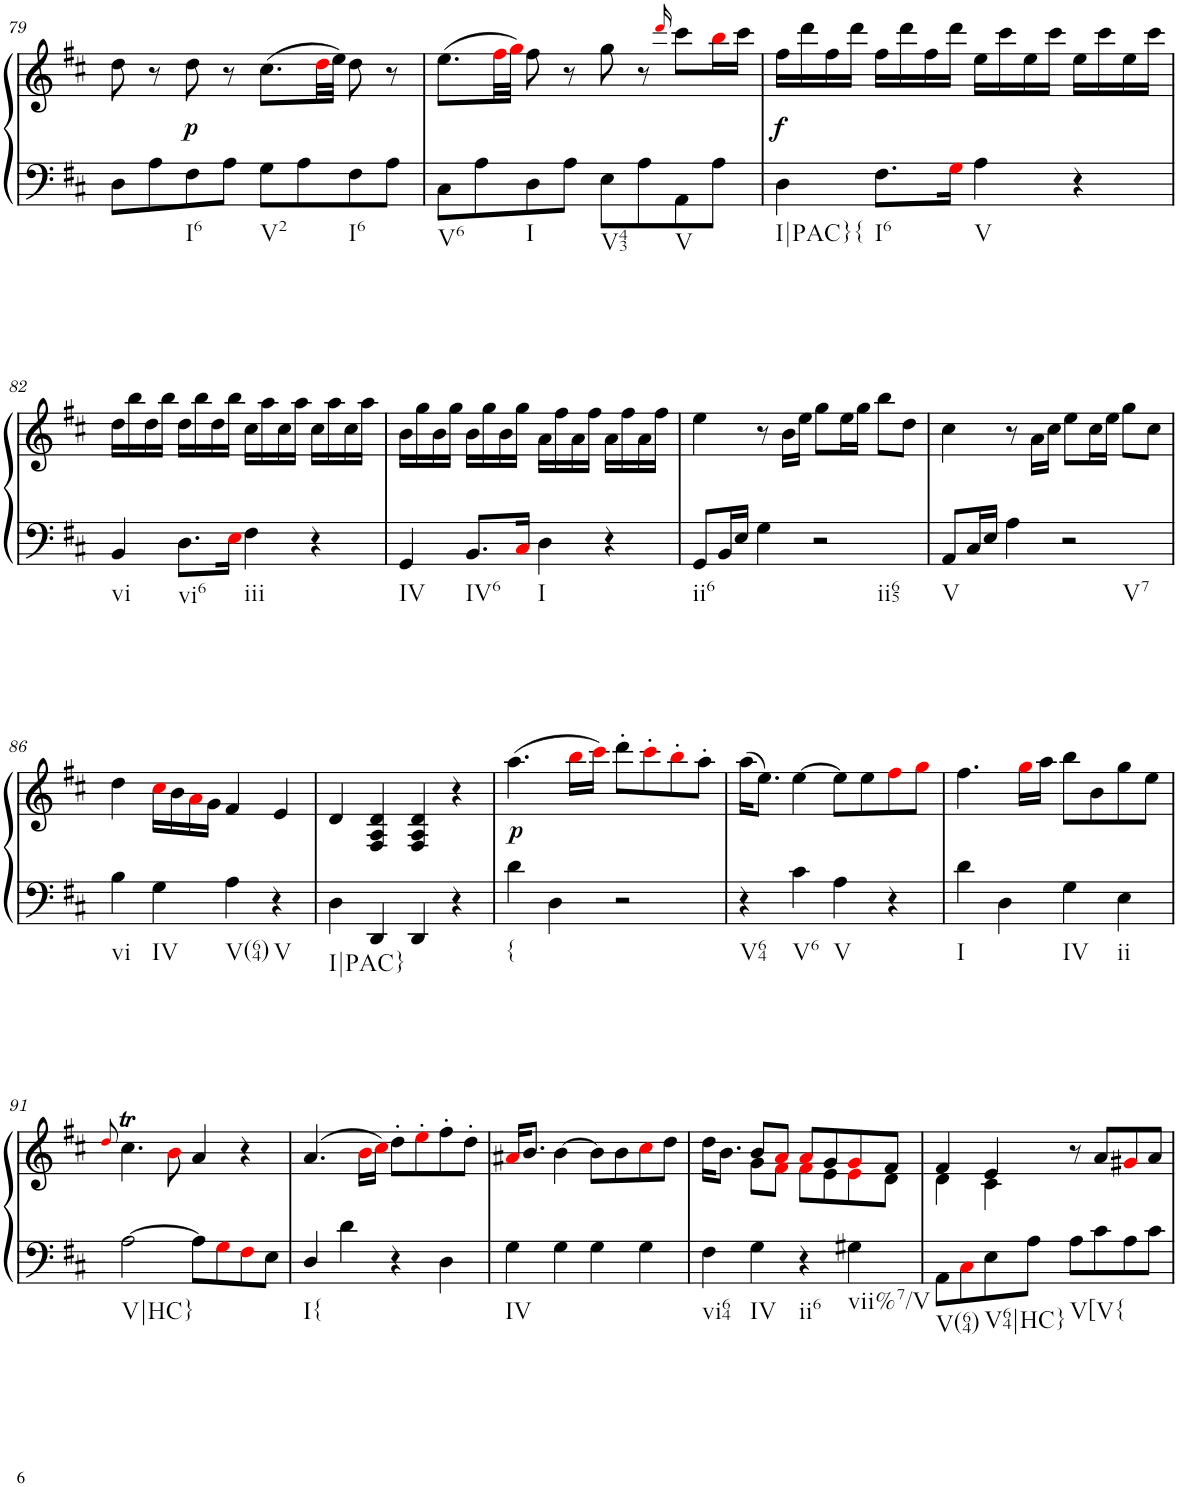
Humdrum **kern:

**kern	**kern	**dynam
*part1	*part1	*part1
*staff2	*staff1	*staff1/2
*I"Piano	*	*
*I'Pno.	*	*
!!LO:PB:g=z
*clefF4	*clefG2	*
*k[f#c#]	*k[f#c#]	*
*M4/4	*M4/4	*
*met(c)	*met(c)	*
=79	=79	=79
8D\L	8dd\	.
8A\	8r	.
!LO:TX:b:t=I6	!	!
!	!	!LO:DY:b
8F#\	8dd\	p
8A\J	8r	.
!LO:TX:b:t=V2	!	!
8G\L	(8.cc#\L	.
8A\	.	.
.	32ddi\LL	.
.	32ee\JJJ)	.
!LO:TX:b:t=I6	!	!
8F#\	8dd\	.
8A\J	8r	.
=80	=80	=80
!LO:TX:b:t=V6	!	!
8C#\L	(8.ee\L	.
8A\	.	.
.	32ff#i\LL	.
.	32ggi\JJJ)	.
!LO:TX:b:t=I	!	!
8D\	8ff#\	.
8A\J	8r	.
!LO:TX:b:t=V43	!	!
8E\L	8gg\	.
8A\	8r	.
.	16qdddi/	.
!LO:TX:b:t=V	!	!
8AA\	8ccc#\L	.
8A\J	16bbi\L	.
.	16ccc#\JJ	.
=81	=81	=81
!LO:TX:b:t=I|PAC}{	!	!
!	!	!LO:DY:b
4D\	16ff#\LL	f
.	16ddd\	.
.	16ff#\	.
.	16ddd\JJ	.
!LO:TX:b:t=I6	!	!
8.F#\L	16ff#\LL	.
.	16ddd\	.
.	16ff#\	.
16Gi\Jk	16ddd\JJ	.
!LO:TX:b:t=V	!	!
4A\	16ee\LL	.
.	16ccc#\	.
.	16ee\	.
.	16ccc#\JJ	.
4r	16ee\LL	.
.	16ccc#\	.
.	16ee\	.
.	16ccc#\JJ	.
!!LO:LB:g=z
=82	=82	=82
!LO:TX:b:t=vi	!	!
4BB/	16dd\LL	.
.	16bb\	.
.	16dd\	.
.	16bb\JJ	.
!LO:TX:b:t=vi6	!	!
8.D\L	16dd\LL	.
.	16bb\	.
.	16dd\	.
16Ei\Jk	16bb\JJ	.
!LO:TX:b:t=iii	!	!
4F#\	16cc#\LL	.
.	16aa\	.
.	16cc#\	.
.	16aa\JJ	.
4r	16cc#\LL	.
.	16aa\	.
.	16cc#\	.
.	16aa\JJ	.
=83	=83	=83
!LO:TX:b:t=IV	!	!
4GG/	16b\LL	.
.	16gg\	.
.	16b\	.
.	16gg\JJ	.
!LO:TX:b:t=IV6	!	!
8.BB/L	16b\LL	.
.	16gg\	.
.	16b\	.
16C#i/Jk	16gg\JJ	.
!LO:TX:b:t=I	!	!
4D\	16a\LL	.
.	16ff#\	.
.	16a\	.
.	16ff#\JJ	.
4r	16a\LL	.
.	16ff#\	.
.	16a\	.
.	16ff#\JJ	.
=84	=84	=84
!LO:TX:b:t=ii6	!	!
8GG/L	4ee\	.
16BB/L	.	.
16E/JJ	.	.
4G\	8r	.
.	16b\LL	.
.	16ee\JJ	.
!LO:TX:b:t=ii65	!	!
2r	8gg\L	.
.	16ee\L	.
.	16gg\JJ	.
.	8bb\L	.
.	8dd\J	.
=85	=85	=85
!LO:TX:b:t=V	!	!
8AA/L	4cc#\	.
16C#/L	.	.
16E/JJ	.	.
4A\	8r	.
.	16a\LL	.
.	16cc#\JJ	.
!LO:TX:b:t=V7	!	!
2r	8ee\L	.
.	16cc#\L	.
.	16ee\JJ	.
.	8gg\L	.
.	8cc#\J	.
!!LO:LB:g=z
=86	=86	=86
!LO:TX:b:t=vi	!	!
4B\	4dd\	.
!LO:TX:b:t=IV	!	!
4G\	16cc#i\LL	.
.	16b\	.
.	16ai\	.
.	16g\JJ	.
!LO:TX:b:t=V(64)	!	!
4A\	4f#/	.
!LO:TX:b:t=V	!	!
4r	4e/	.
=87	=87	=87
!LO:TX:b:t=I|PAC}	!	!
4D\	4d/	.
4DD/	4F#/ 4A/ 4d/	.
4DD/	4F#/ 4A/ 4d/	.
4r	4r	.
=88	=88	=88
!LO:TX:b:t={	!	!
!	!	!LO:DY:b
4d\	(4.aa\	p
4D\	.	.
.	16bbi\LL	.
.	16ccc#i\JJ)	.
2r	8ddd'\L	.
.	8ccc#'i\	.
.	8bb'i\	.
.	8aa'\J	.
=89	=89	=89
!LO:TX:b:t=V64	!	!
4r	(16aa\KL	.
.	8.ee\J)	.
!LO:TX:b:t=V6	!	!
4c#\	[4ee\	.
!LO:TX:b:t=V	!	!
4A\	8ee\L]	.
.	8ee\	.
4r	8ff#i\	.
.	8ggi\J	.
=90	=90	=90
!LO:TX:b:t=I	!	!
4d\	4.ff#\	.
4D\	.	.
.	16ggi\LL	.
.	16aa\JJ	.
!LO:TX:b:t=IV	!	!
4G\	8bb\L	.
.	8b\	.
!LO:TX:b:t=ii	!	!
4E\	8gg\	.
.	8ee\J	.
!!LO:LB:g=z
=91	=91	=91
.	8qddi/	.
!LO:TX:b:t=V|HC}	!	!
[2A\	4.cc#t\	.
.	8bi\	.
8A\L]	4a/	.
8Gi\	.	.
8F#i\	4r	.
8E\J	.	.
=92	=92	=92
!LO:TX:b:t=I{	!	!
4D/	(4.a/	.
4d\	.	.
.	16bi\LL	.
.	16cc#i\JJ)	.
4r	8dd'\L	.
.	8ee'i\	.
4D\	8ff#'\	.
.	8dd'\J	.
=93	=93	=93
!LO:TX:b:t=IV	!	!
4G\	16a#Xi/KL	.
.	8.b/J	.
4G\	[4b\	.
4G\	8b\L]	.
.	8b\	.
4G\	8cc#i\	.
.	8dd\J	.
=94	=94	=94
*	*^	*
!LO:TX:b:t=vi64	!	!	!
4F#\	16dd\KL	4ryy	.
.	8.b\J	.	.
!LO:TX:b:t=IV	!	!	!
4G\	8b/L	8g\L	.
.	8ai/J	8f#i\J	.
!LO:TX:b:t=ii6	!	!	!
4r	8ai/L	8f#i\L	.
.	8g/	8e\	.
!LO:TX:b:t=vii%7/V	!	!	!
4G#X\	8gi/	8ei\	.
.	8f#/J	8d\J	.
=95	=95	=95	=95
!LO:TX:b:t=V(64)	!	!	!
8AA\L	4f#/	4d\	.
8C#i\	.	.	.
!LO:TX:b:t=V64|HC}	!	!	!
8E\	4e/	4c#\	.
8A\J	.	.	.
!LO:TX:b:t=V[V{	!	!	!
8A\L	8r	2ryy	.
8c#\	8a/L	.	.
8A\	8g#Xi/	.	.
8c#\J	8a/J	.	.
*	*v	*v	*
=	=	=
*-	*-	*-
